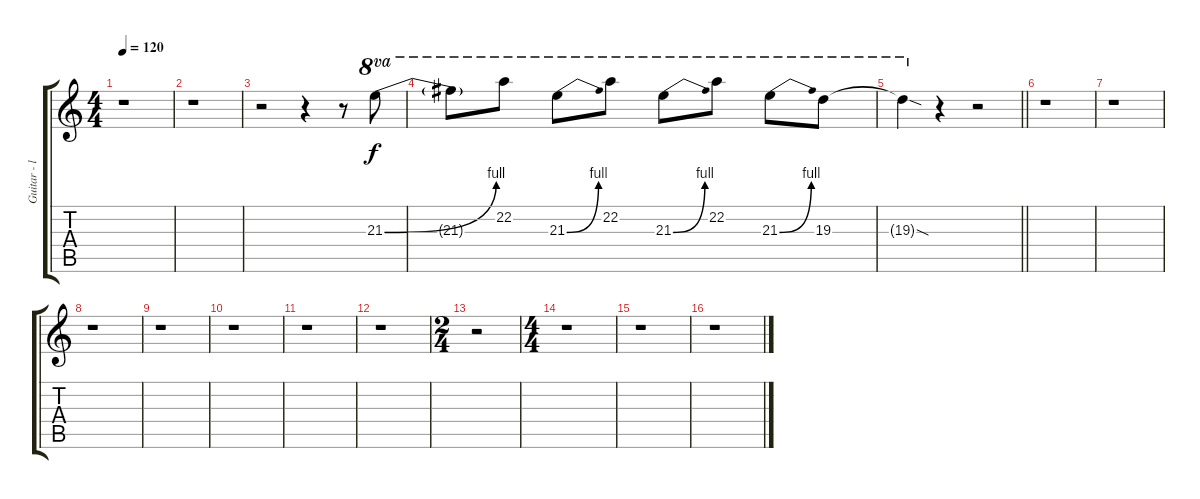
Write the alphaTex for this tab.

\track ("Guitar - lead fill" "Guitar - l") {instrument distortionguitar}
\staff {score tabs}
\tuning (E4 B3 G3 D3 A2 E2) {hide}
\ts (4 4)
\tempo 120
\clef g2
\ks c
r.1{dy f} |
r.1 |
r.2 r.4 r.8 21.3{be (bend 0 0 60 4)}.8{ot 8va} |
21.3{t}.8{ot 8va} 22.2.8{ot 8va} 21.3{be (bend 0 0 60 4)}.8{ot 8va} 22.2.8{ot 8va} 21.3{be (bend 0 0 60 4)}.8{ot 8va} 22.2.8{ot 8va} 21.3{be (bend 0 0 60 4)}.8{ot 8va} 19.3.8{ot 8va} |
\barLineRight lightlight
19.3{sod t}.4{ot 8va} r.4 r.2 |
r.1 |
r.1 |
r.1 |
r.1 |
r.1 |
r.1 |
r.1 |
\ts (2 4)
r.2 |
\ts (4 4)
r.1 |
r.1 |
r.1
